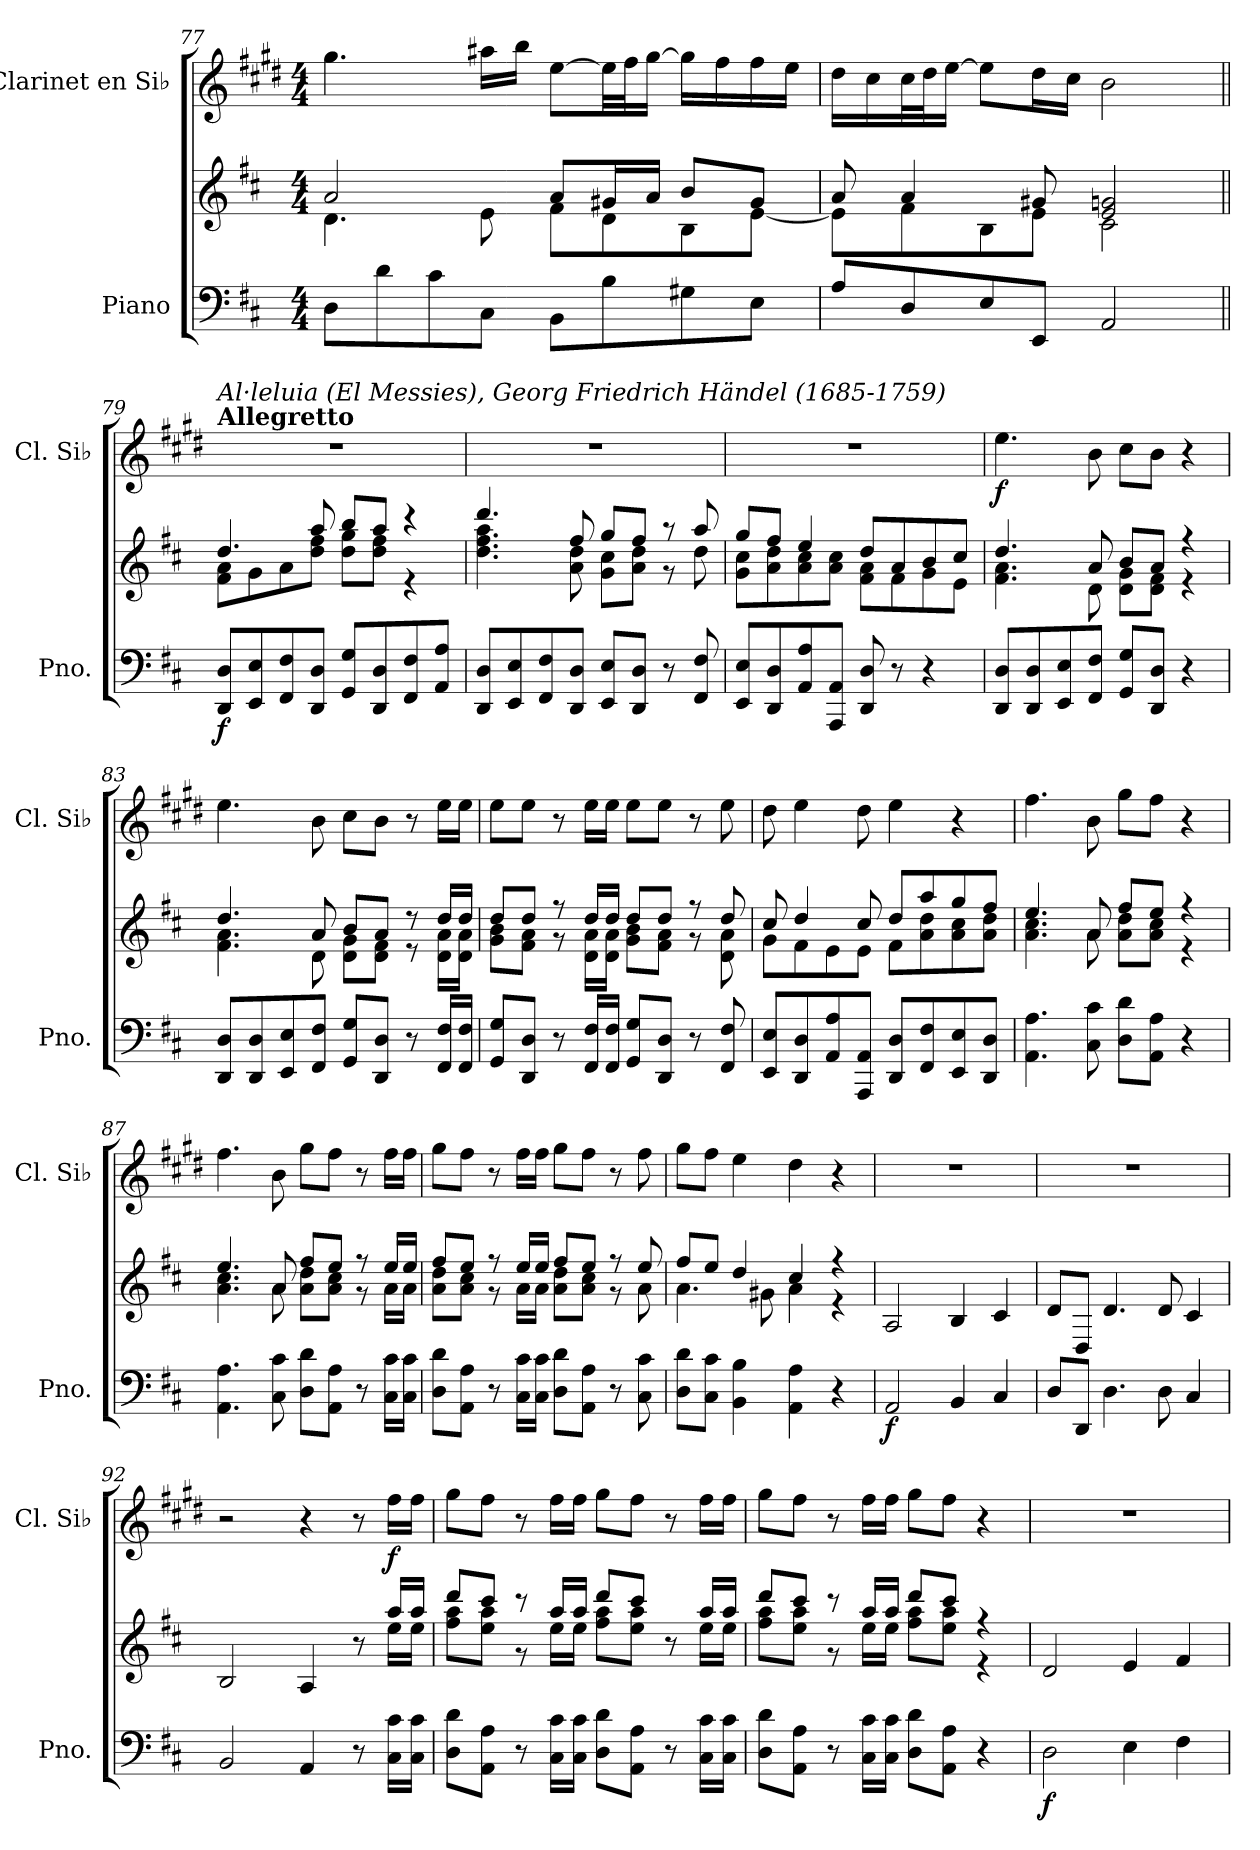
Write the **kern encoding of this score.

**kern	**kern	**dynam	**kern	**dynam
*part2	*part2	*part2	*part1	*part1
*staff3	*staff2	*staff2/3	*staff1	*staff1
*I"Piano	*	*	*I"Clarinet en Si♭	*
*I'Pno.	*	*	*I'Cl. Si♭	*
!!LO:LB:g=z
*clefF4	*clefG2	*	*clefG2	*
*	*	*	*ITrd1c2	*
*k[f#c#]	*k[f#c#]	*	*k[f#c#]	*
*M4/4	*M4/4	*	*M4/4	*
=77	=77	=77	=77	=77
*	*^	*	*	*
8D\L	2a/	4.d\	.	4.ff#\	.
8d\	.	.	.	.	.
8c#\	.	.	.	.	.
8C#\J	.	8e\	.	16gg#X\LL	.
.	.	.	.	16aa\JJ	.
8BB\L	8a/L	8f#\L	.	[8dd\L	.
8B\	16g#X/L	8d\	.	32dd\LL]	.
.	.	.	.	32ee\J	.
.	16a/JJ	.	.	[16ff#\JJ	.
8G#X\	8b/L	8B\	.	16ff#\LL]	.
.	.	.	.	16ee\	.
8E\J	8g#/J	[8e\J	.	16ee\	.
.	.	.	.	16dd\JJ	.
=78	=78	=78	=78	=78	=78
8A/L	8a/	8e\L]	.	16cc#\LL	.
.	.	.	.	16b\	.
8D/	4a/	8f#\	.	32b\L	.
.	.	.	.	32cc#\J	.
.	.	.	.	[16dd\JJ	.
8E/	.	8B\	.	8dd\L]	.
8EE/J	8g#X/	8e\J	.	16cc#\L	.
.	.	.	.	16b\JJ	.
2AA/	2e/ 2gn/	2c#\	.	2a\	.
!!LO:PB:g=z
=79||	=79||	=79||	=79||	=79||	=79||
!	!	!	!	!LO:TX:a:B:t=Allegretto	!
!	!	!	!	!LO:TX:i:t=Al·leluia (El Messies), Georg Friedrich Händel (1685-1759)	!
!	!	!	!LO:DY:b=2	!	!
8DD/ 8D/L	4.dd/	8f#\ 8a\L	f	1r	.
8EE/ 8E/	.	8g\	.	.	.
8FF#/ 8F#/	.	8a\	.	.	.
8DD/ 8D/J	8aa/	8dd\ 8ff#\J	.	.	.
8GG/ 8G/L	8bb/L	8dd\ 8gg\L	.	.	.
8DD/ 8D/	8aa/J	8dd\ 8ff#\J	.	.	.
8FF#/ 8F#/	4r	4r	.	.	.
8AA/ 8A/J	.	.	.	.	.
=80	=80	=80	=80	=80	=80
8DD/ 8D/L	4.ddd/	4.dd\ 4.ff#\ 4.aa\	.	1r	.
8EE/ 8E/	.	.	.	.	.
8FF#/ 8F#/	.	.	.	.	.
8DD/ 8D/J	8ff#/	8a\ 8dd\	.	.	.
8EE/ 8E/L	8gg/L	8g\ 8cc#\L	.	.	.
8DD/ 8D/J	8ff#/J	8a\ 8dd\J	.	.	.
8r	8r	8r	.	.	.
8FF#/ 8F#/	8aa/	8dd\	.	.	.
=81	=81	=81	=81	=81	=81
8EE/ 8E/L	8gg/L	8g\ 8cc#\L	.	1r	.
8DD/ 8D/	8ff#/J	8a\ 8dd\	.	.	.
8AA/ 8A/	4ee/	8a\ 8cc#\	.	.	.
8AAA/ 8AA/J	.	8a\ 8cc#\J	.	.	.
8DD/ 8D/	8dd/L	8f#\ 8a\L	.	.	.
8r	8a/	8f#\	.	.	.
4r	8b/	8g\	.	.	.
.	8cc#/J	8e\J	.	.	.
=82	=82	=82	=82	=82	=82
!	!	!	!	!	!LO:DY:b
8DD/ 8D/L	4.dd/	4.f#\ 4.a\	.	4.dd\	f
8DD/ 8D/	.	.	.	.	.
8EE/ 8E/	.	.	.	.	.
8FF#/ 8F#/J	8a/	8d\	.	8a\	.
8GG/ 8G/L	8b/L	8d\ 8g\L	.	8b\L	.
8DD/ 8D/J	8a/J	8d\ 8f#\J	.	8a\J	.
4r	4r	4r	.	4r	.
!!LO:LB:g=z
=83	=83	=83	=83	=83	=83
8DD/ 8D/L	4.dd/	4.f#\ 4.a\	.	4.dd\	.
8DD/ 8D/	.	.	.	.	.
8EE/ 8E/	.	.	.	.	.
8FF#/ 8F#/J	8a/	8d\	.	8a\	.
8GG/ 8G/L	8b/L	8d\ 8g\L	.	8b\L	.
8DD/ 8D/J	8a/J	8d\ 8f#\J	.	8a\J	.
8r	8r	8r	.	8r	.
16FF#/ 16F#/LL	16dd/LL	16d\ 16a\LL	.	16dd\LL	.
16FF#/ 16F#/JJ	16dd/JJ	16d\ 16a\JJ	.	16dd\JJ	.
=84	=84	=84	=84	=84	=84
8GG/ 8G/L	8dd/L	8g\ 8b\L	.	8dd\L	.
8DD/ 8D/J	8dd/J	8f#\ 8a\J	.	8dd\J	.
8r	8r	8r	.	8r	.
16FF#/ 16F#/LL	16dd/LL	16d\ 16a\LL	.	16dd\LL	.
16FF#/ 16F#/JJ	16dd/JJ	16d\ 16a\JJ	.	16dd\JJ	.
8GG/ 8G/L	8dd/L	8g\ 8b\L	.	8dd\L	.
8DD/ 8D/J	8dd/J	8f#\ 8a\J	.	8dd\J	.
8r	8r	8r	.	8r	.
8FF#/ 8F#/	8dd/	8d\ 8a\	.	8dd\	.
=85	=85	=85	=85	=85	=85
8EE/ 8E/L	8cc#/	8g\L	.	8cc#\	.
8DD/ 8D/	4dd/	8f#\	.	4dd\	.
8AA/ 8A/	.	8e\	.	.	.
8AAA/ 8AA/J	8cc#/	8e\J	.	8cc#\	.
8DD/ 8D/L	8dd/L	8f#\L	.	4dd\	.
8FF#/ 8F#/	8aa/	8a\ 8dd\	.	.	.
8EE/ 8E/	8gg/	8a\ 8cc#\	.	4r	.
8DD/ 8D/J	8ff#/J	8a\ 8dd\J	.	.	.
=86	=86	=86	=86	=86	=86
4.AA\ 4.A\	4.ee/	4.a\ 4.cc#\	.	4.ee\	.
8C#\ 8c#\	8a/	8a\	.	8a\	.
8D\ 8d\L	8ff#/L	8a\ 8dd\L	.	8ff#\L	.
8AA\ 8A\J	8ee/J	8a\ 8cc#\J	.	8ee\J	.
4r	4r	4r	.	4r	.
!!LO:LB:g=z
=87	=87	=87	=87	=87	=87
4.AA\ 4.A\	4.ee/	4.a\ 4.cc#\	.	4.ee\	.
8C#\ 8c#\	8a/	8a\	.	8a\	.
8D\ 8d\L	8ff#/L	8a\ 8dd\L	.	8ff#\L	.
8AA\ 8A\J	8ee/J	8a\ 8cc#\J	.	8ee\J	.
8r	8r	8r	.	8r	.
16C#\ 16c#\LL	16ee/LL	16a\LL	.	16ee\LL	.
16C#\ 16c#\JJ	16ee/JJ	16a\JJ	.	16ee\JJ	.
=88	=88	=88	=88	=88	=88
8D\ 8d\L	8ff#/L	8a\ 8dd\L	.	8ff#\L	.
8AA\ 8A\J	8ee/J	8a\ 8cc#\J	.	8ee\J	.
8r	8r	8r	.	8r	.
16C#\ 16c#\LL	16ee/LL	16a\LL	.	16ee\LL	.
16C#\ 16c#\JJ	16ee/JJ	16a\JJ	.	16ee\JJ	.
8D\ 8d\L	8ff#/L	8a\ 8dd\L	.	8ff#\L	.
8AA\ 8A\J	8ee/J	8a\ 8cc#\J	.	8ee\J	.
8r	8r	8r	.	8r	.
8C#\ 8c#\	8ee/	8a\	.	8ee\	.
=89	=89	=89	=89	=89	=89
8D\ 8d\L	8ff#/L	4.a\	.	8ff#\L	.
8C#\ 8c#\J	8ee/J	.	.	8ee\J	.
4BB\ 4B\	4dd/	.	.	4dd\	.
.	.	8g#X\	.	.	.
4AA\ 4A\	4cc#/	4a\	.	4cc#\	.
4r	4r	4r	.	4r	.
=90	=90	=90	=90	=90	=90
!	!	!	!LO:DY:b=2	!	!
*	*v	*v	*	*	*
2AA/	2A/	f	1r	.
4BB/	4B/	.	.	.
4C#/	4c#/	.	.	.
=91	=91	=91	=91	=91
8D/L	8d/L	.	1r	.
8DD/J	8D/J	.	.	.
4.D\	4.d/	.	.	.
8D\	8d/	.	.	.
4C#/	4c#/	.	.	.
!!LO:LB:g=z
=92	=92	=92	=92	=92
*	*^	*	*	*
2BB/	2B/	2..ryy	.	2r	.
4AA/	4A/	.	.	4r	.
8r	8r	.	.	8r	.
!	!	!	!	!	!LO:DY:b
16C#\ 16c#\LL	16aa/LL	16ee\LL	.	16ee\LL	f
16C#\ 16c#\JJ	16aa/JJ	16ee\JJ	.	16ee\JJ	.
=93	=93	=93	=93	=93	=93
8D\ 8d\L	8ddd/L	8ff#\ 8aa\L	.	8ff#\L	.
8AA\ 8A\J	8ccc#/J	8ee\ 8aa\J	.	8ee\J	.
8r	8r	8r	.	8r	.
16C#\ 16c#\LL	16aa/LL	16ee\LL	.	16ee\LL	.
16C#\ 16c#\JJ	16aa/JJ	16ee\JJ	.	16ee\JJ	.
8D\ 8d\L	8ddd/L	8ff#\ 8aa\L	.	8ff#\L	.
8AA\ 8A\J	8ccc#/J	8ee\ 8aa\J	.	8ee\J	.
8r	8r	8ryy	.	8r	.
16C#\ 16c#\LL	16aa/LL	16ee\LL	.	16ee\LL	.
16C#\ 16c#\JJ	16aa/JJ	16ee\JJ	.	16ee\JJ	.
=94	=94	=94	=94	=94	=94
8D\ 8d\L	8ddd/L	8ff#\ 8aa\L	.	8ff#\L	.
8AA\ 8A\J	8ccc#/J	8ee\ 8aa\J	.	8ee\J	.
8r	8r	8r	.	8r	.
16C#\ 16c#\LL	16aa/LL	16ee\LL	.	16ee\LL	.
16C#\ 16c#\JJ	16aa/JJ	16ee\JJ	.	16ee\JJ	.
8D\ 8d\L	8ddd/L	8ff#\ 8aa\L	.	8ff#\L	.
8AA\ 8A\J	8ccc#/J	8ee\ 8aa\J	.	8ee\J	.
4r	4r	4r	.	4r	.
=95	=95	=95	=95	=95	=95
!	!	!	!LO:DY:b=2	!	!
*	*v	*v	*	*	*
2D\	2d/	f	1r	.
4E\	4e/	.	.	.
4F#\	4f#/	.	.	.
=	=	=	=	=
*-	*-	*-	*-	*-
